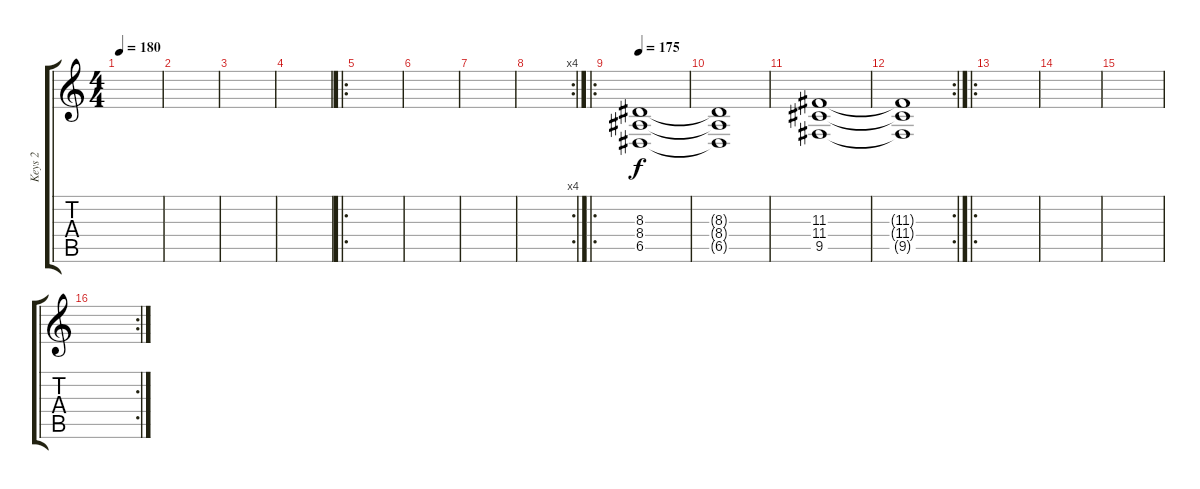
\track ("Keys 2" "Keys 2") {instrument choiraahs}
\staff {score tabs}
\tuning (E4 B3 G3 D3 A2 E2) {hide}
\ts (4 4)
\tempo 180
\clef g2
\ks c
|
|
|
|
\ro
|
|
|
\rc 4
|
\ro
\tempo 175
(8.3 8.4 6.5).1 |
(8.3{t} 8.4{t} 6.5{t}).1 |
(11.3 11.4 9.5).1 |
\rc 2
(11.3{t} 11.4{t} 9.5{t}).1 |
\ro
|
|
|
\rc 2
